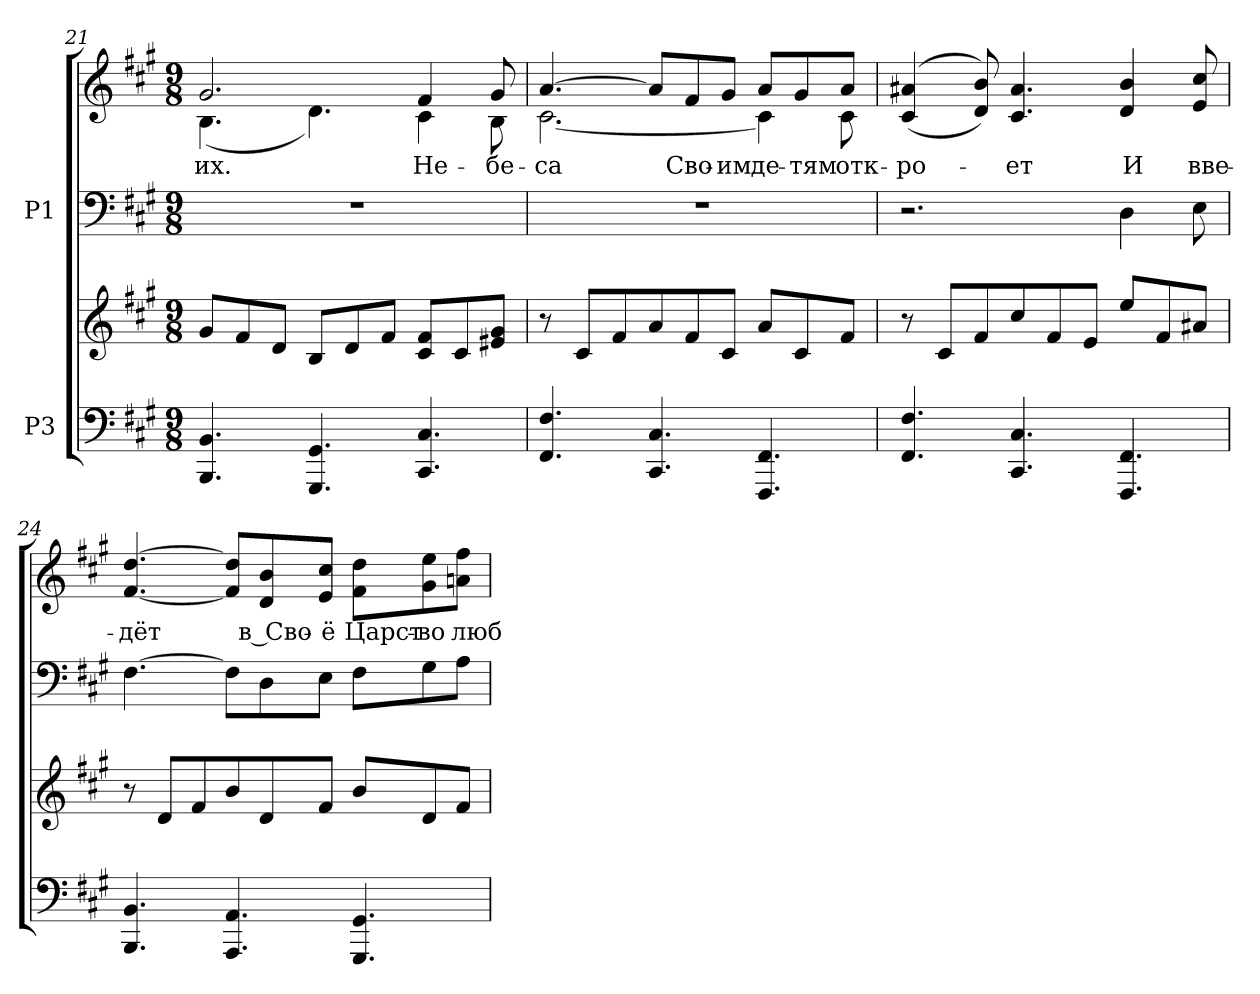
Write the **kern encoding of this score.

**kern	**kern	**kern	**kern	**text
*part2	*part2	*part1	*part1	*part1
*staff4	*staff3	*staff2	*staff1	*staff1
*I"P3	*	*I"P1	*	*
*clefF4	*clefG2	*clefF4	*clefG2	*
*k[f#c#g#]	*k[f#c#g#]	*k[f#c#g#]	*k[f#c#g#]	*
*A:	*A:	*A:	*A:	*
*M9/8	*M9/8	*M9/8	*M9/8	*
=21	=21	=21	=21	=21
!	!	!LO:N:vis=1	!	!
!	!	!	!	!LO:LY:b:color=#000000
*	*	*	*^	*
4.BBBi/ 4.BBi	8g#i/L	8%9r	2.g#i/	(4.Bi\	-их.
.	8f#i/	.	.	.	.
.	8di/J	.	.	.	.
4.GGG#i/ 4.GG#i	8Bi/L	.	.	4.di\)	.
.	8di/	.	.	.	.
.	8f#i/J	.	.	.	.
!	!	!	!	!	!LO:LY:b:color=#000000
4.CC#i/ 4.C#i	8c#i/ 8f#iL	.	4f#i/	4c#i\	Не-
.	8c#i/	.	.	.	.
!	!	!	!	!	!LO:LY:b:color=#000000
.	8e#Xi/ 8g#iJ	.	8g#i/	8Bi\	-бе-
=22	=22	=22	=22	=22	=22
!	!	!LO:N:vis=1	!	!	!
!	!	!	!	!	!LO:LY:b:color=#000000
4.FF#i/ 4.F#i	8r	8%9r	[>4.ai/	[<2.c#i\	-са
.	8c#i/L	.	.	.	.
.	8f#i/	.	.	.	.
4.CC#i/ 4.C#i	8ai/	.	8ai/L]	.	.
!	!	!	!	!	!LO:LY:b:color=#000000
.	8f#i/	.	8f#i/	.	Сво-
!	!	!	!	!	!LO:LY:b:color=#000000
.	8c#i/J	.	8g#i/J	.	-им
!	!	!	!	!	!LO:LY:b:color=#000000
4.FFF#i/ 4.FF#i	8ai/L	.	8ai/L	4c#i\]	де-
!	!	!	!	!	!LO:LY:b:color=#000000
.	8c#i/	.	8g#i/	.	-тям
!	!	!	!	!	!LO:LY:b:color=#000000
.	8f#i/J	.	8ai/J	8c#i\	отк-
*	*	*	*v	*v	*
!!LO:LB:g=z
=23	=23	=23	=23	=23
*	*	*	*^	*
!	!	!	!	!	!LO:LY:b:color=#000000
*	*	*	*v	*v	*
4.FF#i/ 4.F#i	8r	2.r	((4c#i/ 4a#Xi	-ро-
.	8c#i/L	.	.	.
.	8f#i/	.	8di/ 8bi))	.
!	!	!	!	!LO:LY:b:color=#000000
4.CC#i/ 4.C#i	8cc#i/	.	4.c#i/ 4.a#i	-ет
.	8f#i/	.	.	.
.	8ei/J	.	.	.
!	!	!	!	!LO:LY:b:color=#000000
4.FFF#i/ 4.FF#i	8eei/L	4Di\	4di/ 4bi	И
.	8f#i/	.	.	.
!	!	!	!	!LO:LY:b:color=#000000
.	8a#Xi/J	8Ei\	8ei/ 8cc#i	вве-
=24	=24	=24	=24	=24
!	!	!	!	!LO:LY:b:color=#000000
4.BBBi/ 4.BBi	8r	[>4.F#i\	[<4.f#i/ [>4.ddi	-дёт
.	8di/L	.	.	.
.	8f#i/	.	.	.
4.AAAi/ 4.AAi	8bi/	8F#i\L]	8f#i]/ 8ddi]/L	.
!	!	!	!	!LO:LY:b:color=#000000
.	8di/	8Di\	8di/ 8bi/	в Сво-
!	!	!	!	!LO:LY:b:color=#000000
.	8f#i/J	8Ei\J	8ei/ 8cc#i/J	-ё
!	!	!	!	!LO:LY:b:color=#000000
4.GGG#i/ 4.GG#i	8bi/L	8F#i\L	8f#i\ 8ddi\L	Царст-
!	!	!	!	!LO:LY:b:color=#000000
.	8di/	8G#i\	8g#i\ 8eei\	-во
!	!	!	!	!LO:LY:b:color=#000000
.	8f#i/J	8Ai\J	8ani\ 8ff#i\J	люб-
=	=	=	=	=
*-	*-	*-	*-	*-
